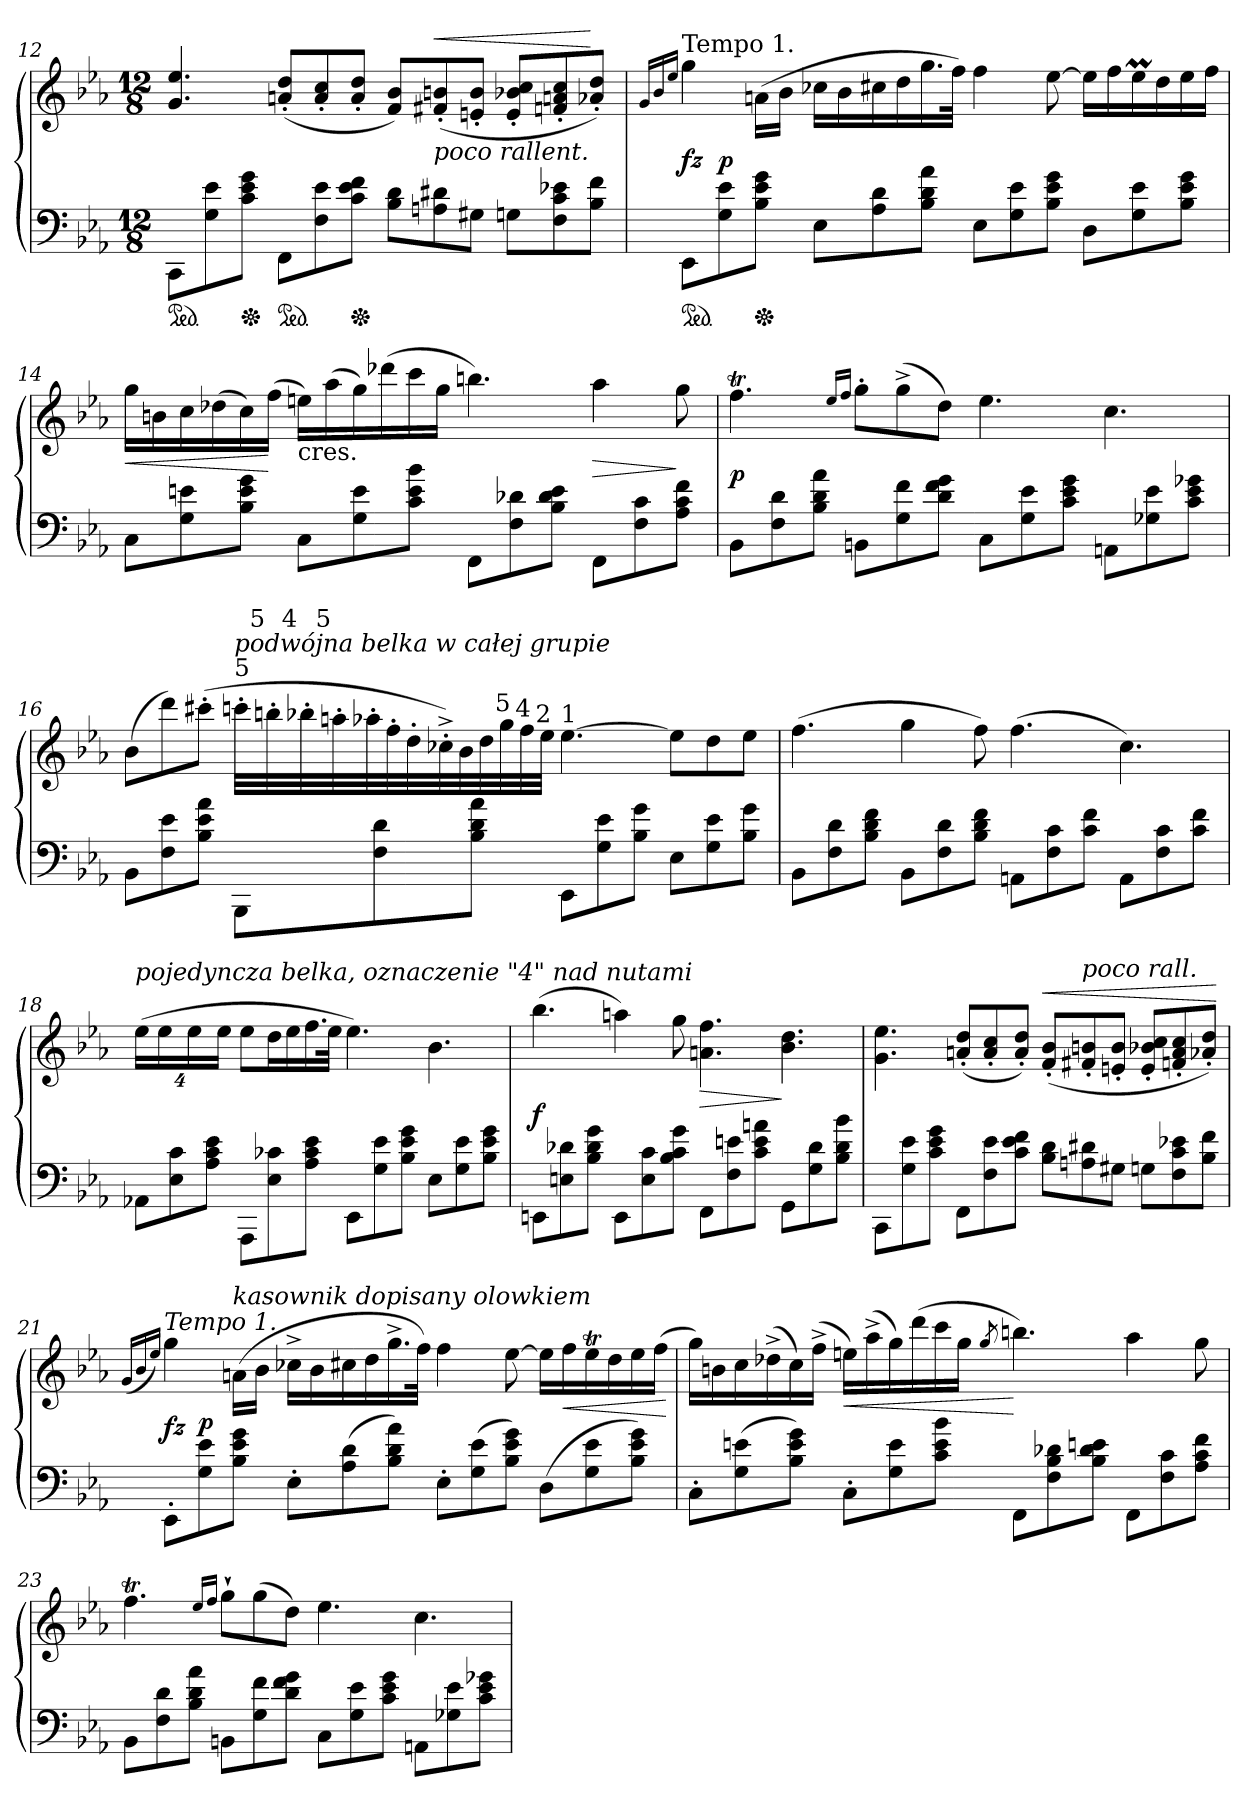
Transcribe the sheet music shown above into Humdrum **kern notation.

**kern	**kern	**dynam
*part1	*part1	*part1
*staff2	*staff1	*staff1/2
*clefF4	*clefG2	*
*k[b-e-a-]	*k[b-e-a-]	*
*M12/8	*M12/8	*
*ped	*	*
=12	=12	=12
8CCL	4.g/ 4.ee-/	.
8G 8e-	.	.
*Xped	*	*
8c 8e- 8gJ	.	.
*ped	*	*
8FFL	(8an'/ 8dd'/L	.
8F 8e-	8a' 8cc'	.
*Xped	*	*
8c 8e- 8fJ	8a' 8dd'J	.
8B- 8dL	8f 8b-L)	.
!	!LO:TX:b:i:t=poco rallent.	!
!	!	!LO:HP:a
8An 8d#X	(8f#X' 8bn'	<
8G#XJ	8en' 8b'J	.
8GnL	8e' 8b-X' 8cc'L	.
8F 8c 8e-X	8fn' 8an' 8cc'	.
8B- 8fJ	8a-X' 8dd'J)	[
=13	=13	=13
.	16qqg/LL	.
.	16qqb-/	.
.	16qqee-/JJ	.
*	*^	*
!	!LO:TX:a:t=Tempo 1.	!	!
*ped	*	*	*
8EE-L	4gg	8ryy	fz
8G 8e-	.	1ryy	p
*Xped	*	*	*
8B- 8e- 8gJ	(16an\LL	.	.
.	16b-JJ	.	.
8E-L	16cc-XLL	.	.
.	16b-	.	.
8A- 8d	16cc#X	.	.
.	16dd	.	.
8B- 8d 8a-J	16.gg	.	.
.	32ffJJk)	.	.
8E-L	4ff	.	.
8G 8e-	.	.	.
8B- 8e- 8gJ	[8ee-	.	.
8DL	16ee-LL]	4.ryy	.
.	16ff	.	.
8G 8e-	16ee-M	.	.
.	16dd	.	.
8B- 8e- 8gJ	16ee-	.	.
.	16ffJJ	.	.
*	*v	*v	*
=14	=14	=14
8CL	16ggLL	<
.	16bn	.
8G 8en	16cc	.
.	(16dd-X	.
8B- 8e 8gJ	16cc)	.
.	(16ffJJ	[
!	!LO:TX:b:t=cres.	!
8CL	16eenLL)	.
.	(16aa-	.
8G 8e	16gg)	.
.	(16ddd-X	.
8c 8e 8b-J	16ccc	.
.	16ggJJ	.
8FFL	4.bbn)	.
8F 8d-X	.	.
8B- 8d- 8eJ	.	.
8FFL	4aa-	>
8F 8c	.	.
8A- 8c 8fJ	8gg	]
=15	=15	=15
8BB-L	4.ffT	p
8F 8d	.	.
8B- 8d 8a-J	.	.
.	16qqee-/LL	.
.	16qqff/JJ	.
8BBnL	8gg'L	.
8G 8f	(8gg^<	.
8d 8f 8gJ	8ddJ)	.
8CL	4.ee-	.
8G 8e-	.	.
8c 8e- 8gJ	.	.
8AAnL	4.cc	.
8G-X 8e-	.	.
8c 8e- 8g-XJ	.	.
=16	=16	=16
8BB-L	(8b-L	.
8F 8e-	8ddd)	.
8B- 8e- 8a-J	(8ccc#X'J	.
*	*Xtuplet	*
!	!LO:TX:a:t=5	!
!	!LO:TX:a:i:t=podwójna belka w całej grupie	!
8BBB-L	104%3cccn'LLL	.
!	!LO:TX:a:t=5	!
.	104%3bbn'	.
!	!LO:TX:a:t=4	!
.	104%3bb-X'	.
!	!LO:TX:a:t=5	!
.	104%3aan'	.
.	104%3aa-X'	.
8F 8d	.	.
.	104%3ff'	.
.	104%3dd'	.
.	104%3cc-X'^<)	.
.	104%3b-	.
8B- 8d 8a-J	.	.
.	104%3dd	.
!	!LO:TX:a:t=5	!
.	104%3gg	.
!	!LO:TX:a:t=4	!
.	104%3ff	.
!	!LO:TX:a:t=2	!
.	104%3ee-JJJ	.
!	!LO:TX:a:t=1	!
8EE-L	[4.ee-	.
8G 8e-	.	.
8B- 8gJ	.	.
8E-L	8ee-L]	.
8G 8e-	8dd	.
8B- 8gJ	8ee-J	.
=17	=17	=17
8BB-L	(4.ff	.
8F 8d	.	.
8B- 8d 8fJ	.	.
8BB-L	4gg	.
8F 8d	.	.
8B- 8d 8fJ	8ff)	.
8AAnL	(4.ff	.
8F 8c	.	.
8c 8fJ	.	.
8AAL	4.cc)	.
8F 8c	.	.
8c 8fJ	.	.
=18	=18	=18
*	*tuplet	*
!	!LO:TX:a:i:t=pojedyncza belka, oznaczenie "4" nad nutami	!
8AA-XL	(32%3ee-LL	.
.	32%3ee-	.
8E- 8c	.	.
.	32%3ee-	.
8A- 8c 8e-J	.	.
.	32%3ee-JJ	.
8AAA-\L	8ee-L	.
8E- 8c-X	16ddL	.
.	16ee-	.
8A- 8c- 8e-J	16.ff	.
.	32ee-JJk	.
8EE-L	4.ee-)	.
8G 8e-	.	.
8B- 8e- 8gJ	.	.
8E-L	4.b-	.
8G 8e-	.	.
8B- 8e- 8gJ	.	.
=19	=19	=19
8EEnL	(4.bb-	f
8En 8d-X	.	.
8B- 8d- 8gJ	.	.
8EEL	4aan)	.
8E 8c	.	.
8B- 8c 8gJ	8gg	.
8FFL	4.an 4.ff	>
8F 8en	.	.
8c 8e 8anJ	.	.
8GGL	4.b- 4.dd	]
8G 8d-	.	.
8B- 8d- 8b-J	.	.
=20	=20	=20
8CCL	4.g 4.ee-	.
8G 8e-	.	.
8c 8e- 8gJ	.	.
8FFL	(8an'/ 8dd'/L	.
8F 8e-	8a' 8cc'	.
8c 8e- 8fJ	8a' 8dd'J)	.
!	!	!LO:HP:a
8B- 8dL	(8f' 8b-'L	<
!	!LO:TX:a:i:t=poco rall.	!
8An 8d#X	8f#X' 8bn'	.
8G#XJ	8en' 8b'J	.
8GnL	8e' 8b-X' 8cc'L	.
8F 8c 8e-X	8fn' 8a' 8cc'	.
8B- 8fJ	8a-X' 8dd'J)	.
.	.	[
=21	=21	=21
.	(16qg/LL	.
.	16qb-/	.
.	16qee-/JJ)	.
*	*^	*
!	!LO:TX:a:i:t=Tempo 1.	!	!
8EE-'L	4gg	8ryy	fz
8G 8e-	.	1ryy	p
!	!LO:TX:a:i:t=kasownik dopisany olowkiem	!	!
8B- 8e- 8gJ	(16an\LL	.	.
.	16b-JJ	.	.
8E-'L	16cc-X^>LL	.	.
.	16b-	.	.
(8A- 8d	16cc#X	.	.
.	16dd	.	.
8B- 8d 8a-J)	16.gg^>	.	.
.	32ffJJk)	.	.
8E-'L	4ff	.	.
(8G 8e-	.	.	.
8B- 8e- 8gJ)	[8ee-	.	.
(8DL	16ee-LL]	4.ryy	.
.	16ff	.	<
8G 8e-	16ee-T	.	.
.	16dd	.	.
8B- 8e- 8gJ)	16ee-	.	.
.	(16ffJJ	.	.
.	.	.	[
*	*v	*v	*
=22	=22	=22
8C'L	16ggLL)	.
.	16bn	.
(8G 8en	16cc	.
.	(16dd-X^	.
8B- 8e 8gJ)	16cc)	.
.	(16ff^JJ	.
8C'L	16eenLL)	<
.	(16aa-^	.
8G 8e	16gg)	.
.	(16ddd	.
8c 8e 8b-J	16ccc	.
.	16ggJJ	.
.	8qgg/	.
8FFL	4.bbn)	[
8F 8B- 8d-X	.	.
8B- 8d- 8enJ	.	.
8FFL	4aa-	.
8F 8c	.	.
8A- 8c 8fJ	8gg	.
=23	=23	=23
8BB-L	4.ffT	.
8F 8d	.	.
8B- 8d 8a-J	.	.
.	16qqee-/LL	.
.	16qqff/JJ	.
8BBnL	8gg`L	.
8G 8f	(>8gg	.
8d 8f 8gJ	8ddJ)	.
8CL	4.ee-	.
8G 8e-	.	.
8c 8e- 8gJ	.	.
8AAnL	4.cc	.
8G-X 8e-	.	.
8c 8e- 8g-XJ	.	.
=	=	=
*-	*-	*-
